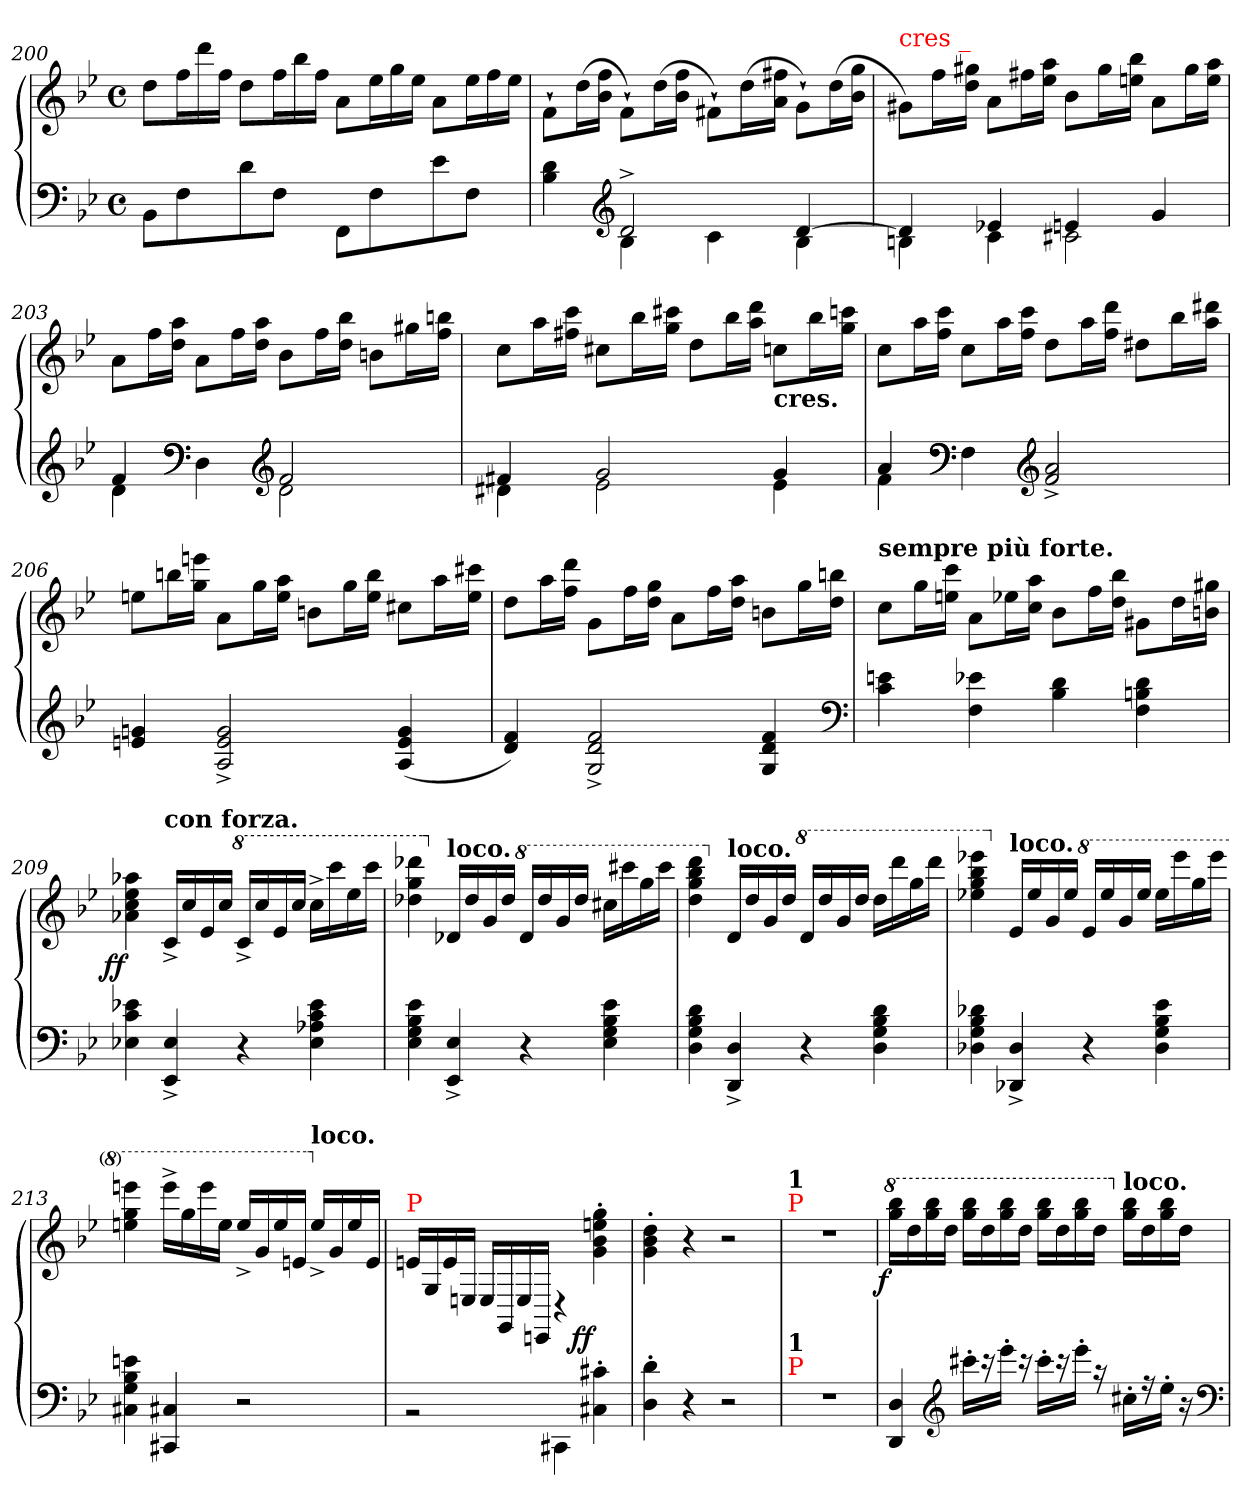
**kern	**kern	**dynam
*part1	*part1	*part1
*staff2	*staff1	*staff1/2
*clefF4	*clefG2	*
*k[b-e-]	*k[b-e-]	*
*g:	*g:	*
*M4/4	*M4/4	*
*met(c)	*met(c)	*
=200	=200	=200
8BB-L	8ddL	.
*	*Xtuplet	*
8F	24ffL	.
.	24ddd	.
.	24ffJJ	.
8d	8ddL	.
8FJ	24ffL	.
.	24bb-	.
.	24ffJJ	.
8FFL	8aL	.
8F	24ee-L	.
.	24gg	.
.	24ee-JJ	.
8e-	8aL	.
8FJ	24ee-L	.
.	24ff	.
.	24ee-JJ	.
=201	=201	=201
*^	*	*
4ryy	4d 4B-	8f`>L	.
.	.	(>16ddL	.
.	.	16ff 16b-JJ	.
*clefG2	*	*	*
2d^>	4B-	8f`>L)	.
.	.	(16ddL	.
.	.	16ff 16b-JJ	.
.	4c	8f#X`>L)	.
.	.	(16ddL	.
.	.	16ff#X 16aJJ	.
[4d	4B-	8g`>L)	.
.	.	(>16ddL	.
.	.	16gg 16b-JJ	.
=202	=202	=202	=202
!	!	!LO:TX:a:color=red:t=cres _	!
4d]	4Bn	8g#XL)	.
.	.	16ffL	.
.	.	16gg#X 16ddJJ	.
4e-X	4c	8aL	.
.	.	16ff#XL	.
.	.	16aa 16ee-JJ	.
4en	2c#X	8b-L	.
.	.	16gg#L	.
.	.	16bb- 16eenJJ	.
4g	.	8aL	.
.	.	16gg#L	.
.	.	16aa 16eeJJ	.
=203	=203	=203	=203
4f	4d	8aL	.
.	.	16ffL	.
.	.	16aa 16ddJJ	.
*clefF4	*	*	*
4ryy	4D	8aL	.
.	.	16ffL	.
.	.	16aa 16ddJJ	.
*clefG2	*	*	*
2f	2d	8b-L	.
.	.	16ffL	.
.	.	16bb- 16ddJJ	.
.	.	8bnL	.
.	.	16gg#XL	.
.	.	16bbn 16ffJJ	.
=204	=204	=204	=204
4f#X	4d#X	8ccL	.
.	.	16aaL	.
.	.	16ccc 16ff#XJJ	.
2g	2e-	8cc#XL	.
.	.	16bb-L	.
.	.	16ccc#X 16ggJJ	.
.	.	8ddL	.
.	.	16bb-L	.
.	.	16ddd 16aaJJ	.
!	!	!LO:TX:b:B:t=cres.	!
4g	4e-	8ccnL	.
.	.	16bb-L	.
.	.	16cccnj 16ggJJ	.
=205	=205	=205	=205
4a/	4f\	8ccL	.
.	.	16aaL	.
.	.	16ccc 16ffJJ	.
*clefF4	*	*	*
4ryy	4F	8ccL	.
.	.	16aaL	.
.	.	16ccc 16ffJJ	.
*clefG2	*	*	*
2a^> 2f^>	2ryy	8ddL	.
.	.	16aaL	.
.	.	16ddd 16ffJJ	.
.	.	8dd#XL	.
.	.	16bb-L	.
.	.	16ddd#X 16aaJJ	.
*v	*v	*	*
=206	=206	=206
4gn 4en	8eenL	.
.	16bbnL	.
.	16eeenj 16ggJJ	.
2g^> 2e^> 2A^>	8aL	.
.	16ggL	.
.	16aa 16eeJJ	.
.	8bnL	.
.	16ggL	.
.	16bb 16eeJJ	.
(<4g 4e 4A	8cc#XL	.
.	16aaL	.
.	16ccc#X 16eeJJ	.
=207	=207	=207
4f 4d)	8ddL	.
.	16aaL	.
.	16ddd 16ffJJ	.
2f^> 2d^> 2G^>	8gL	.
.	16ffL	.
.	16gg 16ddJJ	.
.	8aL	.
.	16ffL	.
.	16aa 16ddJJ	.
4f 4d 4G	8bnL	.
.	16ggL	.
.	16bbn 16ddJJ	.
*clefF4	*	*
=208	=208	=208
!	!LO:TX:a:B:t=sempre più forte.	!
4en 4c	8ccL	.
.	16ggL	.
.	16ccc 16eenJJ	.
4e-X 4F	8aL	.
.	16ee-XL	.
.	16aa 16ccJJ	.
4d 4B-	8b-L	.
.	16ffL	.
.	16bb- 16ddJJ	.
4d 4Bn 4F	8g#XL	.
.	16ddL	.
.	16gg#X 16bnJJ	.
=209	=209	=209
!	!	!LO:DY:b:rj
4e-X 4c 4E-X	4aa-X 4ee- 4cc 4a-X	ff
!	!LO:TX:a:B:t=con forza.	!
4E-^> 4EE-^>	16c^>LL	.
.	16cc	.
.	16e-	.
.	16ccJJ	.
*	*8va	*
4r	16cc^>LL	.
.	16ccc	.
.	16ee-	.
.	16cccJJ	.
4e- 4c 4A-X 4E-	16ccc^<LL	.
.	16cccc	.
.	16eee-	.
.	16ccccJJ	.
=210	=210	=210
4e- 4B- 4G 4E-	4dddd-X\ 4ggg\ 4ddd-X\	.
*	*X8va	*
!	!LO:TX:a:B:t=loco.	!
4E-^> 4EE-^>	16d-XLL	.
.	16dd-	.
.	16g	.
.	16dd-JJ	.
*	*8va	*
4r	16dd-LL	.
.	16ddd-	.
.	16gg	.
.	16ddd-JJ	.
4e- 4B- 4G 4E-	16ccc#XLL	.
.	16cccc#X	.
.	16ggg	.
.	16cccc#JJ	.
=211	=211	=211
4d 4B- 4G 4D	4dddd 4bbb- 4ggg 4ddd	.
*	*X8va	*
!	!LO:TX:a:B:t=loco.	!
4D^> 4DD^>	16dLL	.
.	16dd	.
.	16g	.
.	16ddJJ	.
*	*8va	*
4r	16ddLL	.
.	16ddd	.
.	16gg	.
.	16dddJJ	.
4d 4B- 4G 4D	16dddLL	.
.	16dddd	.
.	16ggg	.
.	16ddddJJ	.
=212	=212	=212
4d-X 4B- 4G 4D-X	4eeee-X 4bbb- 4ggg 4eee-X	.
*	*X8va	*
!	!LO:TX:a:B:t=loco.	!
4D-^> 4DD-X^>	16e-/LL	.
.	16ee-	.
.	16g	.
.	16ee-JJ	.
*	*8va	*
4r	16ee-/LL	.
.	16eee-	.
.	16gg	.
.	16eee-JJ	.
4e- 4B- 4G 4D-	16eee-LL	.
.	16eeee-	.
.	16ggg	.
.	16eeee-JJ	.
=213	=213	=213
4en 4B- 4G 4C#X	4eeeen 4ggg 4eeen	.
4C#X 4CC#X	16eeee^<LL	.
.	16ggg	.
.	16eeee	.
.	16eeeJJ	.
2r	16eee^<LL	.
.	16gg	.
.	16eee	.
.	16eenJJ	.
*	*X8va	*
!	!LO:TX:a:B:t=loco.	!
.	16ee^<LL	.
.	16g	.
.	16ee	.
.	16eJJ	.
=214	=214	=214
!	!LO:TX:a:color=red:t=P	!
2rBB	16en\LL	.
.	16G/	.
.	16e\	.
.	16En/JJ	.
.	16E/LL	.
.	16GG/	.
.	16E/	.
.	16EEn/JJ	.
4CC#X\	4rD	.
!	!	!LO:DY:b:rj
4c#X' 4C#X'	4gg' 4een' 4b-' 4g'	ff
=215	=215	=215
4d' 4D'	4dd' 4b-' 4g'	.
4r	4r	.
2r	2r	.
=216	=216	=216
!	!LO:TX:a:color=red:t=P	!
!	!LO:TX:a:B:t=1	!
!LO:TX:a:color=red:t=P	!	!
!LO:TX:a:B:t=1	!	!
1rF	1rdd	.
=217	=217	=217
*	*8va	*
!	!	!LO:DY:b:rj
4D 4DD	16bbb- 16gggLL	f
.	16ddd	.
.	16bbb- 16ggg	.
.	16dddJJ	.
*clefG2	*	*
16ccc#X'LL	16bbb- 16gggLL	.
16rccc	16ddd	.
16eee-'JJ	16bbb- 16ggg	.
16rccc	16dddJJ	.
16ccc#'LL	16bbb- 16gggLL	.
16rccc	16ddd	.
16eee-'JJ	16bbb- 16ggg	.
16raa	16dddJJ	.
*	*X8va	*
!	!LO:TX:a:B:t=loco.	!
16cc#X'LL	16bb- 16ggLL	.
16r	16dd	.
16ee-'JJ	16bb- 16gg	.
16r	16ddJJ	.
*clefF4	*	*
=	=	=
*-	*-	*-
